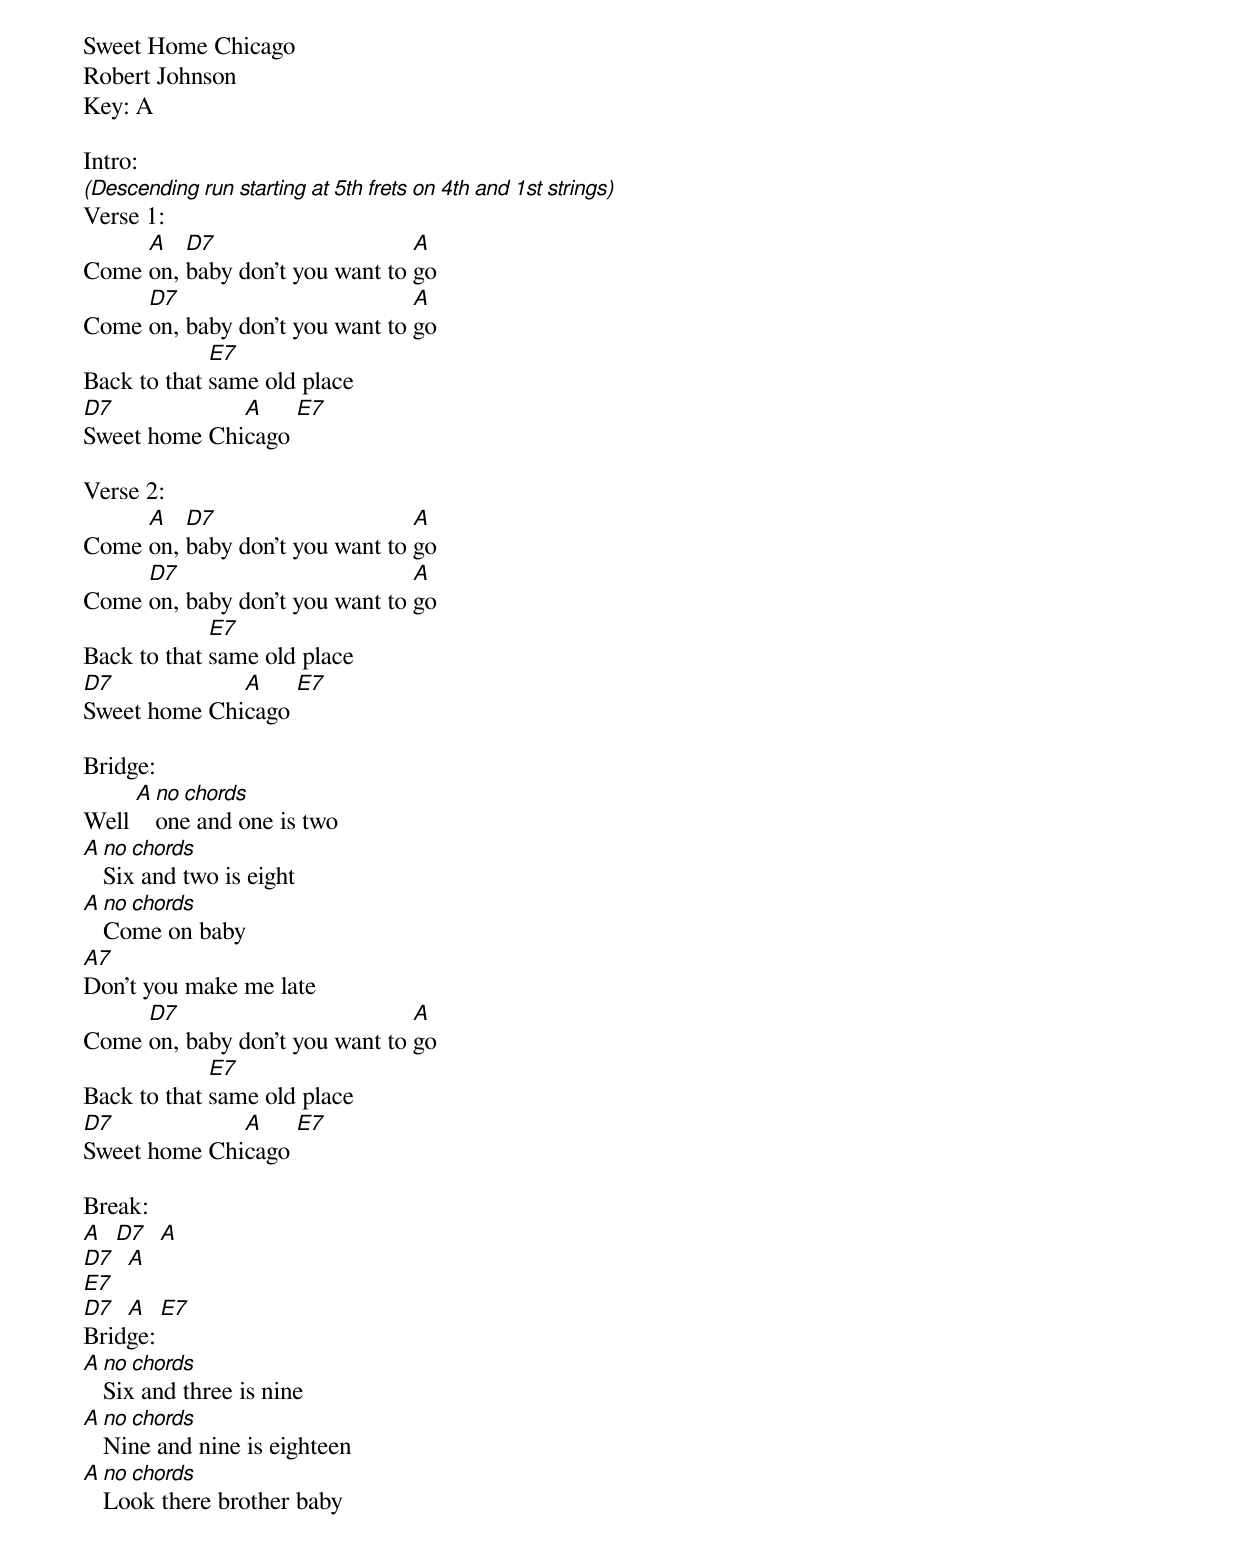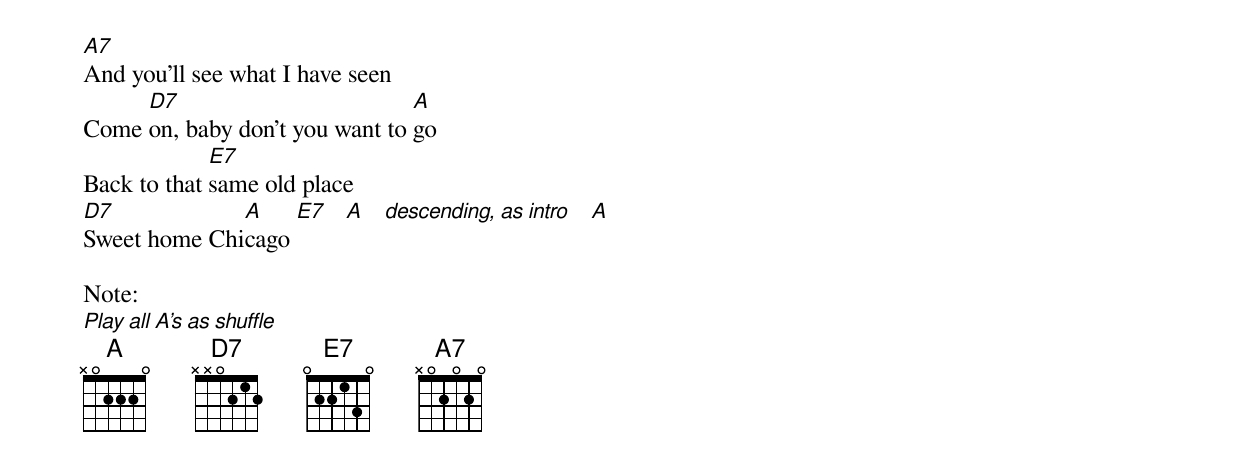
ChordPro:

Sweet Home Chicago
Robert Johnson
Key: A

Intro:
[(Descending run starting at 5th frets on 4th and 1st strings)]
Verse 1:
Come [A]on, [D7]baby don't you want to [A]go
Come [D7]on, baby don't you want to [A]go
Back to that [E7]same old place
[D7]Sweet home Chi[A]cago [E7]

Verse 2:
Come [A]on, [D7]baby don't you want to [A]go
Come [D7]on, baby don't you want to [A]go
Back to that [E7]same old place
[D7]Sweet home Chi[A]cago [E7]

Bridge:
Well [A][no chords]one and one is two
[A][no chords]Six and two is eight
[A][no chords]Come on baby
[A7]Don't you make me late
Come [D7]on, baby don't you want to [A]go
Back to that [E7]same old place
[D7]Sweet home Chi[A]cago [E7]

Break:
[A]  [D7]  [A]
[D7]  [A]
[E7]
[D7]  [A]  [E7]
Bridge:
[A][no chords]Six and three is nine
[A][no chords]Nine and nine is eighteen
[A][no chords]Look there brother baby
[A7]And you'll see what I have seen
Come [D7]on, baby don't you want to [A]go
Back to that [E7]same old place
[D7]Sweet home Chi[A]cago [E7]   [A]   [descending, as intro]   [A]

Note:
[Play all A's as shuffle]
